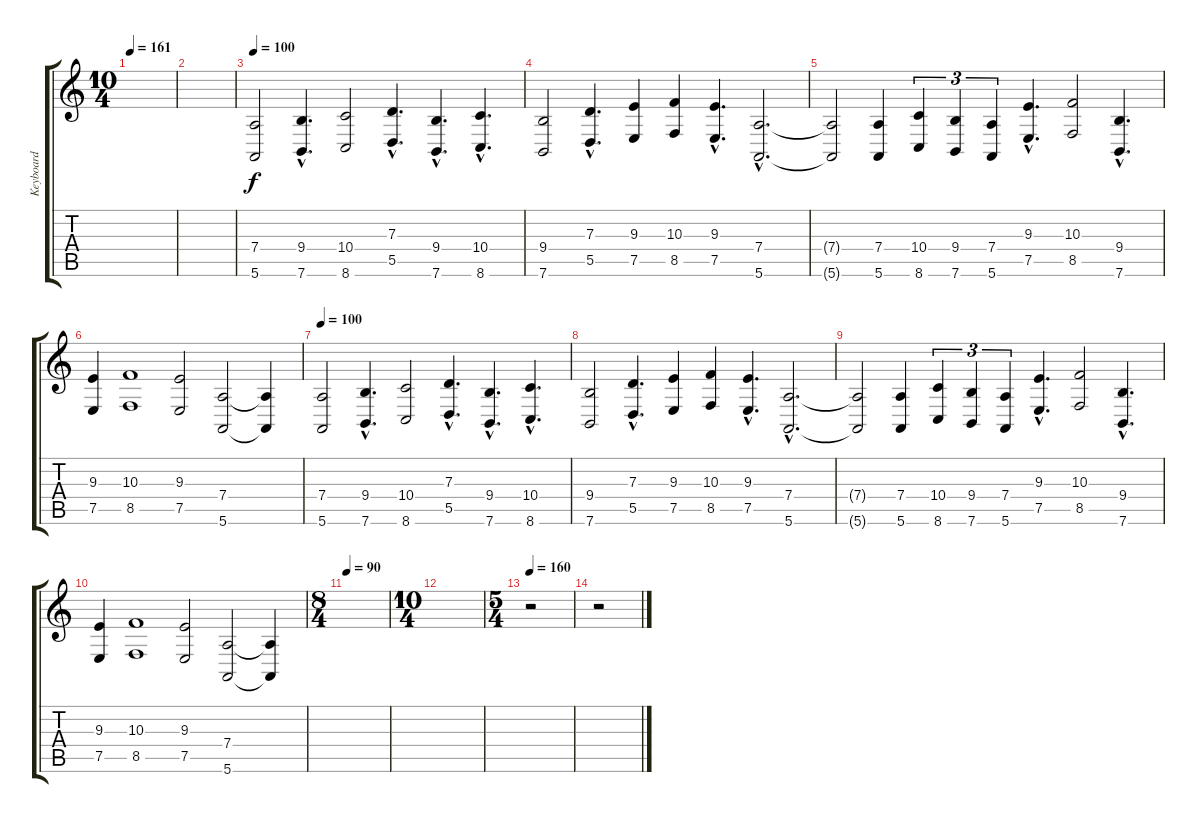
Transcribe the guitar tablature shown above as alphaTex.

\track ("Keyboard" "Keyboard") {instrument churchorgan}
\staff {score tabs}
\tuning (E4 B3 G3 D3 A2 E2) {hide}
\ts (10 4)
\tempo 161
\clef g2
\ks c
|
|
\tempo 100
(7.4 5.6).2 (9.4{hac} 7.6{hac}).4{d} (10.4 8.6).2 (7.3{hac} 5.5{hac}).4{d} (9.4{hac} 7.6{hac}).4{d} (10.4{hac} 8.6{hac}).4{d} |
(9.4 7.6).2 (7.3{hac} 5.5{hac}).4{d} (9.3 7.5).4 (10.3 8.5).4 (9.3{hac} 7.5{hac}).4{d} (7.4{hac} 5.6{hac}).2{d} |
(7.4{t} 5.6{t}).2 (7.4 5.6).4 (10.4 8.6).4{tu (3 2)} (9.4 7.6).4{tu (3 2)} (7.4 5.6).4{tu (3 2)} (9.3{hac} 7.5{hac}).4{d} (10.3 8.5).2 (9.4{hac} 7.6{hac}).4{d} |
(9.3 7.5).4 (10.3 8.5).1 (9.3 7.5).2 (7.4 5.6).2 (7.4{t} 5.6{t}).4 |
\tempo 100
(7.4 5.6).2 (9.4{hac} 7.6{hac}).4{d} (10.4 8.6).2 (7.3{hac} 5.5{hac}).4{d} (9.4{hac} 7.6{hac}).4{d} (10.4{hac} 8.6{hac}).4{d} |
(9.4 7.6).2 (7.3{hac} 5.5{hac}).4{d} (9.3 7.5).4 (10.3 8.5).4 (9.3{hac} 7.5{hac}).4{d} (7.4{hac} 5.6{hac}).2{d} |
(7.4{t} 5.6{t}).2 (7.4 5.6).4 (10.4 8.6).4{tu (3 2)} (9.4 7.6).4{tu (3 2)} (7.4 5.6).4{tu (3 2)} (9.3{hac} 7.5{hac}).4{d} (10.3 8.5).2 (9.4{hac} 7.6{hac}).4{d} |
(9.3 7.5).4 (10.3 8.5).1 (9.3 7.5).2 (7.4 5.6).2 (7.4{t} 5.6{t}).4 |
\ts (8 4)
\tempo 90
|
\ts (10 4)
|
\ts (5 4)
\tempo 160
r.2 |
r.2
